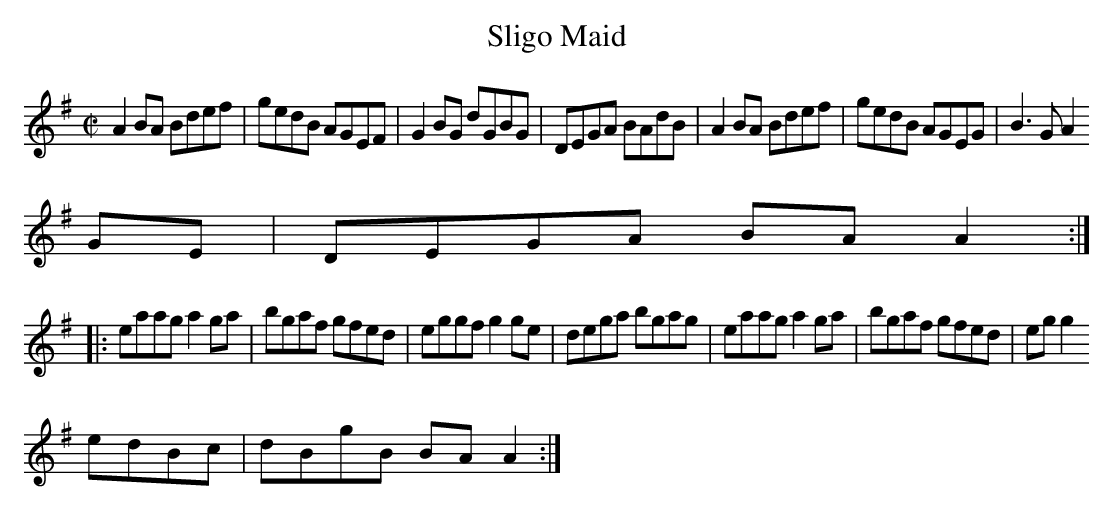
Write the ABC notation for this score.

X:1
T:Sligo Maid
M:C|
L:1/8
K:ADor
A2 BA Bdef |gedB AGEF|G2 BG dGBG|DEGA BAdB|A2 BA Bdef|gedB AGEG|B3  G A2
 GE|DEGA BA A2  :|
|:eaag a2 ga |bgaf gfed|eggf g2 ge|dega bgag|eaag a2 ga|bgaf gfed|eg g2
edBc|dBgB BA A2 :|
